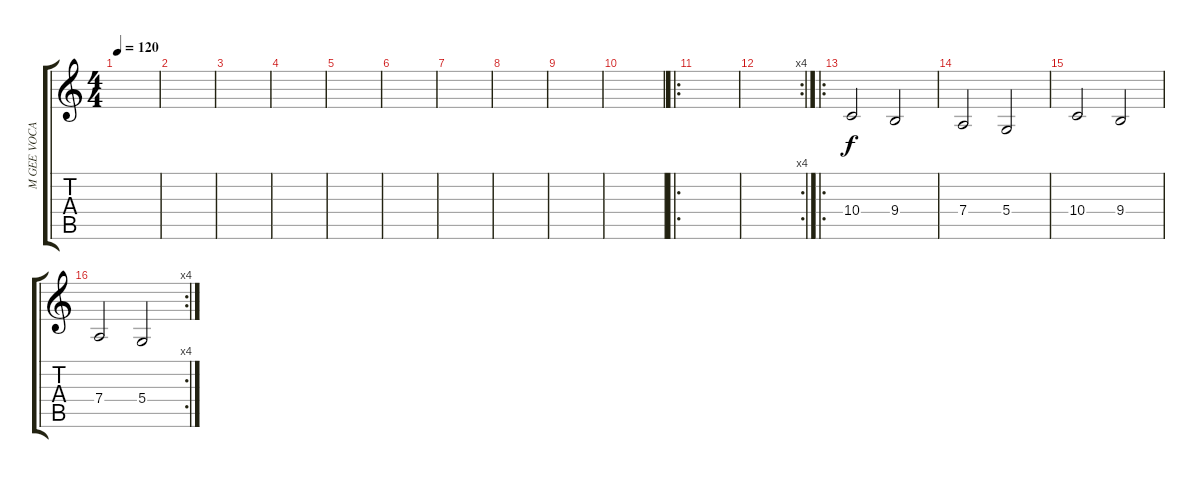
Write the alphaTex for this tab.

\track ("M GEE VOCAL" "M GEE VOCA") {instrument lead6voice}
\staff {score tabs}
\tuning (E4 B3 G3 D3 A2 E2) {hide}
\ts (4 4)
\tempo 120
\clef g2
\ks c
|
|
|
|
|
|
|
|
|
|
\ro
|
\rc 4
|
\ro
10.4.2 9.4.2 |
7.4.2 5.4.2 |
10.4.2 9.4.2 |
\rc 4
7.4.2 5.4.2
